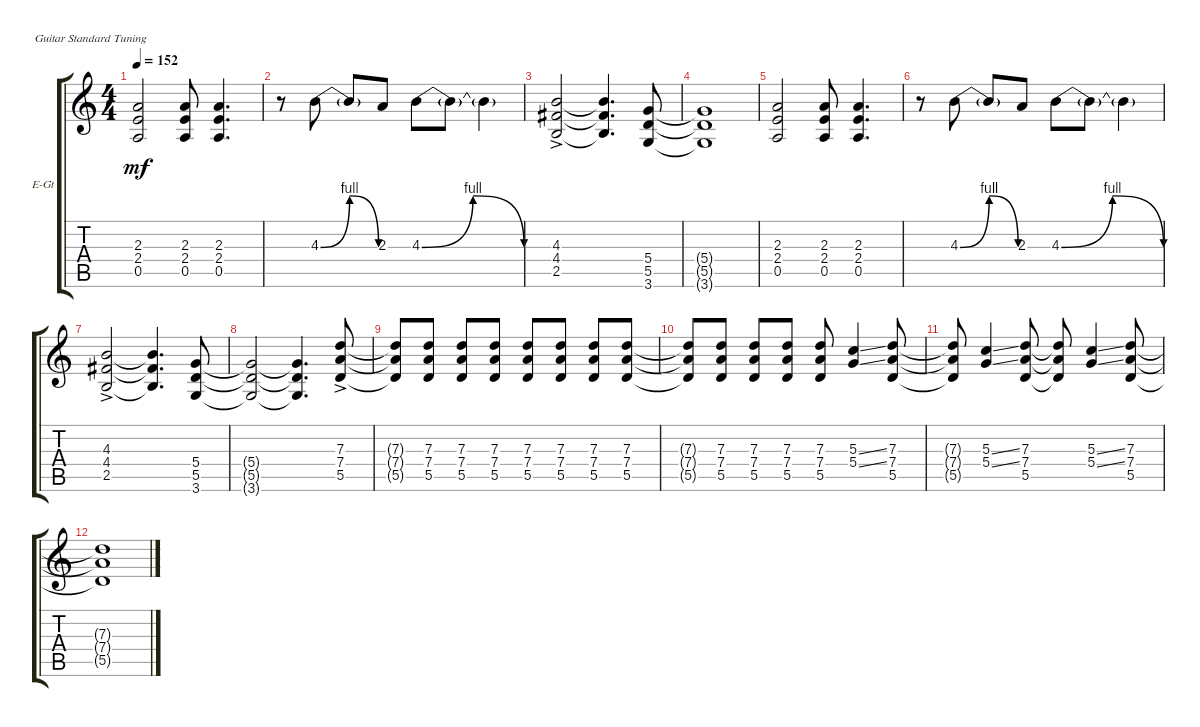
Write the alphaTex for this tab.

\bracketExtendMode groupsimilarinstruments
\firstSystemTrackNameOrientation horizontal
\otherSystemsTrackNameOrientation horizontal
\track ("Guitar 2" "E-Gt") {instrument overdrivenguitar}
\staff {score tabs}
\tuning (E4 B3 G3 D3 A2 E2)
\ts (4 4)
\tempo 152
\clef g2
\ks c
(2.3 2.4 0.5).2{dy mf} (0.5 2.3 2.4).8 (0.5 2.3 2.4).4{d} |
r.8 4.3{be (bendrelease 0 0 10.2 4 20.4 4 30 0)}.8 4.3{t}.8 2.3.8 4.3{be (bendrelease 0 0 10.2 4 20.4 4 30 0)}.8 4.3{t}.8 4.3{t}.4 |
(4.3{ac} 4.4{ac} 2.5{ac}).2 (4.3{t} 4.4{t} 2.5{t}).4{d} (5.4 5.5 3.6).8 |
(5.4{t} 5.5{t} 3.6{t}).1 |
(2.3 2.4 0.5).2 (0.5 2.3 2.4).8 (0.5 2.3 2.4).4{d} |
r.8 4.3{be (bendrelease 0 0 10.2 4 20.4 4 30 0)}.8 4.3{t}.8 2.3.8 4.3{be (bendrelease 0 0 10.2 4 20.4 4 30 0)}.8 4.3{t}.8 4.3{t}.4 |
(4.3{ac} 4.4{ac} 2.5{ac}).2 (4.3{t} 4.4{t} 2.5{t}).4{d} (5.4 5.5 3.6).8 |
(5.4{t} 5.5{t} 3.6{t}).2 (5.4{t} 5.5{t} 3.6{t}).4{d} (5.5{ac} 7.4{ac} 7.3{ac}).8 |
(7.3{t} 7.4{t} 5.5{t}).8 (7.3 7.4 5.5).8 (7.3 7.4 5.5).8 (7.3 7.4 5.5).8 (7.3 7.4 5.5).8 (7.3 7.4 5.5).8 (7.3 7.4 5.5).8 (7.3 7.4 5.5).8 |
(7.3{t} 7.4{t} 5.5{t}).8 (7.3 7.4 5.5).8 (7.3 7.4 5.5).8 (7.3 7.4 5.5).8 (7.3 7.4 5.5).8 (5.3{ss} 5.4{ss}).4 (7.3 7.4 5.5).8 |
(5.5{t} 7.4{t} 7.3{t}).8 (5.3{ss} 5.4{ss}).4 (7.3 7.4 5.5).8 (5.5{t} 7.4{t} 7.3{t}).8 (5.3{ss} 5.4{ss}).4 (7.3 7.4 5.5).8 |
(7.3{t} 7.4{t} 5.5{t}).1
